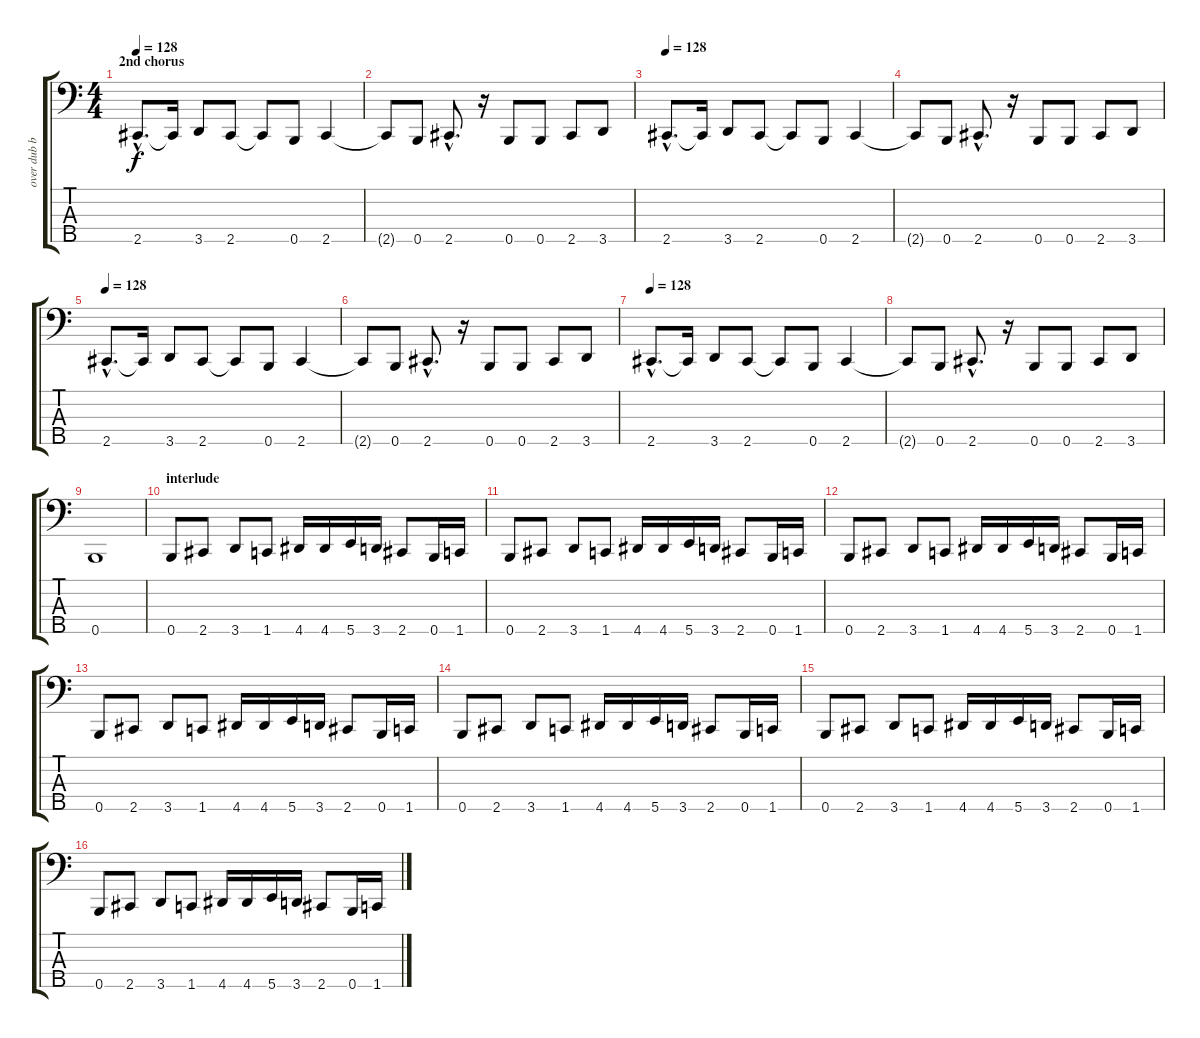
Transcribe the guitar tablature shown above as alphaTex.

\track ("over dub bass" "over dub b") {instrument slapbass1}
\staff {score tabs}
\tuning (G2 D2 A1 E1 B0) {hide}
\ts (4 4)
\section ("" "2nd chorus")
\tempo 129
\tempo 128
\clef f4
\ks c
2.5{hac}.8{d dy f} 2.5{t}.16 3.5.8 2.5.8 2.5{t}.8 0.5.8 2.5.4 |
2.5{t}.8 0.5.8 2.5{hac}.8{d} r.16 0.5.8 0.5.8 2.5.8 3.5.8 |
\tempo 128
2.5{hac}.8{d} 2.5{t}.16 3.5.8 2.5.8 2.5{t}.8 0.5.8 2.5.4 |
2.5{t}.8 0.5.8 2.5{hac}.8{d} r.16 0.5.8 0.5.8 2.5.8 3.5.8 |
\tempo 128
2.5{hac}.8{d} 2.5{t}.16 3.5.8 2.5.8 2.5{t}.8 0.5.8 2.5.4 |
2.5{t}.8 0.5.8 2.5{hac}.8{d} r.16 0.5.8 0.5.8 2.5.8 3.5.8 |
\tempo 128
2.5{hac}.8{d} 2.5{t}.16 3.5.8 2.5.8 2.5{t}.8 0.5.8 2.5.4 |
2.5{t}.8 0.5.8 2.5{hac}.8{d} r.16 0.5.8 0.5.8 2.5.8 3.5.8 |
0.5.1 |
\section ("" "interlude")
0.5.8 2.5.8 3.5.8 1.5.8 4.5.16 4.5.16 5.5.16 3.5.16 2.5.8 0.5.16 1.5.16 |
0.5.8 2.5.8 3.5.8 1.5.8 4.5.16 4.5.16 5.5.16 3.5.16 2.5.8 0.5.16 1.5.16 |
0.5.8 2.5.8 3.5.8 1.5.8 4.5.16 4.5.16 5.5.16 3.5.16 2.5.8 0.5.16 1.5.16 |
0.5.8 2.5.8 3.5.8 1.5.8 4.5.16 4.5.16 5.5.16 3.5.16 2.5.8 0.5.16 1.5.16 |
0.5.8 2.5.8 3.5.8 1.5.8 4.5.16 4.5.16 5.5.16 3.5.16 2.5.8 0.5.16 1.5.16 |
0.5.8 2.5.8 3.5.8 1.5.8 4.5.16 4.5.16 5.5.16 3.5.16 2.5.8 0.5.16 1.5.16 |
0.5.8 2.5.8 3.5.8 1.5.8 4.5.16 4.5.16 5.5.16 3.5.16 2.5.8 0.5.16 1.5.16
